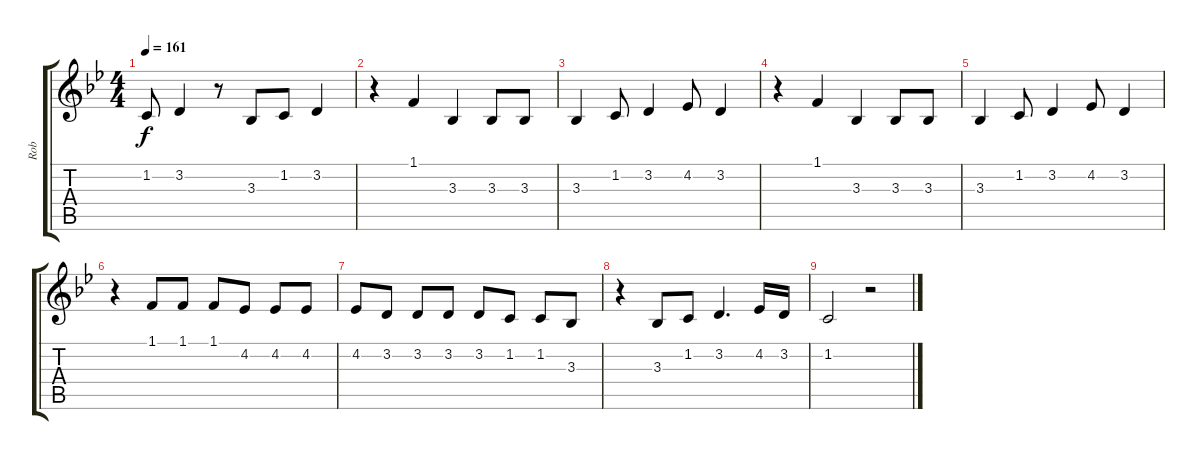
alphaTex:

\track ("Rob" "Rob") {instrument brightacousticpiano}
\staff {score tabs}
\tuning (E4 B3 G3 D3 A2 E2) {hide}
\ts (4 4)
\tempo 161
\clef g2
\ks bb
1.2.8{dy f} 3.2.4 r.8 3.3.8 1.2.8 3.2.4 |
r.4 1.1.4 3.3.4 3.3.8 3.3.8 |
3.3.4 1.2.8 3.2.4 4.2.8 3.2.4 |
r.4 1.1.4 3.3.4 3.3.8 3.3.8 |
3.3.4 1.2.8 3.2.4 4.2.8 3.2.4 |
r.4 1.1.8 1.1.8 1.1.8 4.2.8 4.2.8 4.2.8 |
4.2.8 3.2.8 3.2.8 3.2.8 3.2.8 1.2.8 1.2.8 3.3.8 |
r.4 3.3.8 1.2.8 3.2.4{d} 4.2.16 3.2.16 |
1.2.2 r.2
